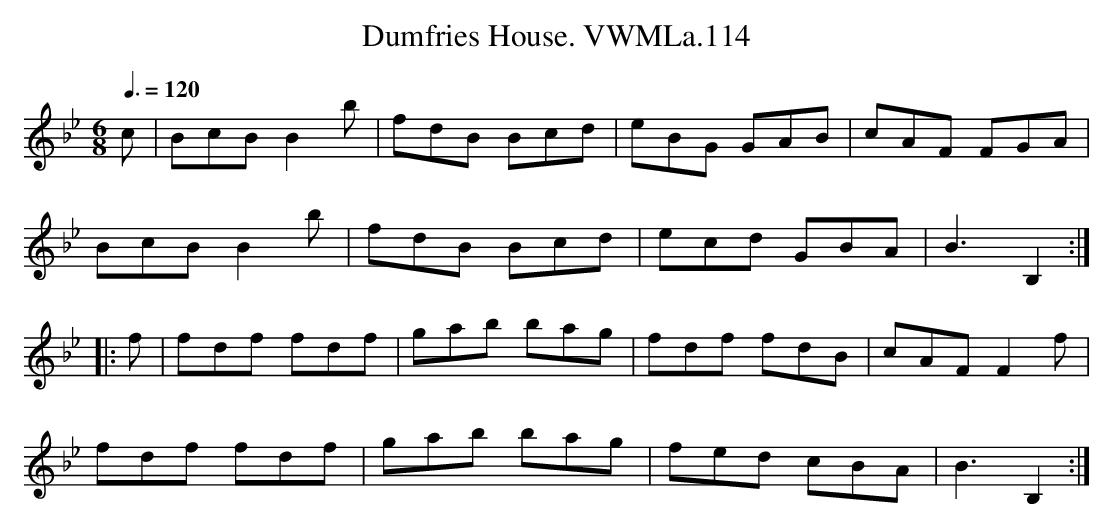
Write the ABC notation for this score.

X:1
T:Dumfries House. VWMLa.114
M:6/8
L:1/8
Q:3/8=120
K:Bb
c|BcB B2b|fdB Bcd|eBG GAB|cAF FGA|
BcB B2b|fdB Bcd|ecd GBA|B3 B,2:|
|:f|fdf fdf|gab bag|fdf fdB|cAF F2f|
fdf fdf|gab bag|fed cBA|B3 B,2:|
